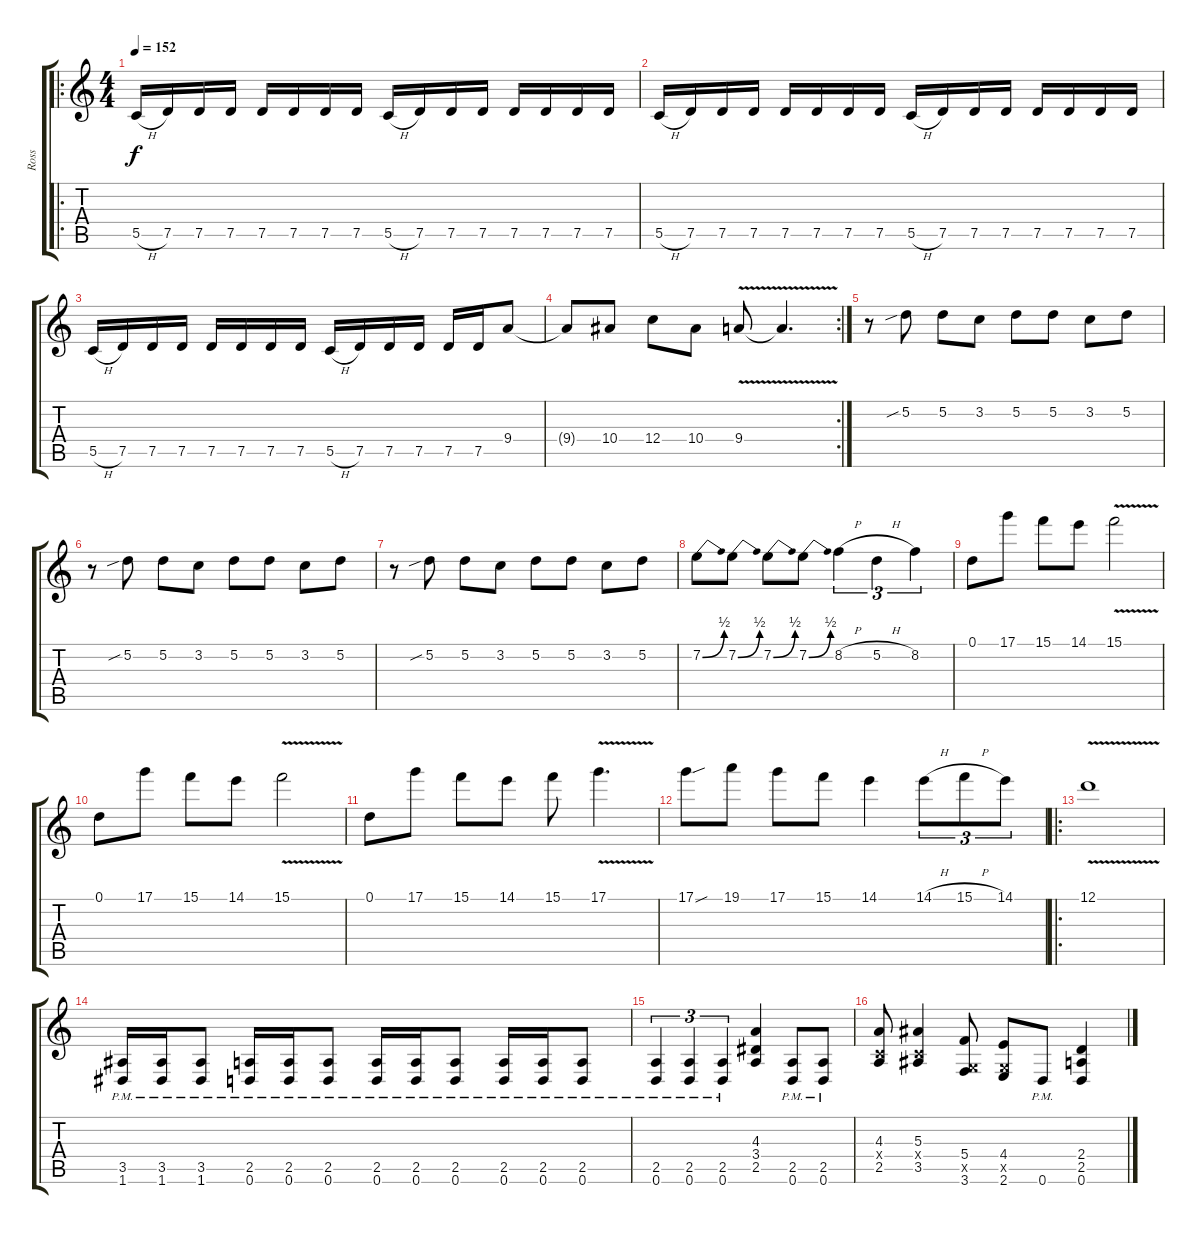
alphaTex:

\track ("Ross" "Ross") {instrument overdrivenguitar}
\staff {score tabs}
\tuning (D4 A3 F3 C3 G2 D2) {hide}
\ro
\ts (4 4)
\tempo 152
\clef g2
\ks c
5.5{h}.16{dy f} 7.5.16 7.5.16 7.5.16 7.5.16 7.5.16 7.5.16 7.5.16 5.5{h}.16 7.5.16 7.5.16 7.5.16 7.5.16 7.5.16 7.5.16 7.5.16 |
5.5{h}.16 7.5.16 7.5.16 7.5.16 7.5.16 7.5.16 7.5.16 7.5.16 5.5{h}.16 7.5.16 7.5.16 7.5.16 7.5.16 7.5.16 7.5.16 7.5.16 |
5.5{h}.16 7.5.16 7.5.16 7.5.16 7.5.16 7.5.16 7.5.16 7.5.16 5.5{h}.16 7.5.16 7.5.16 7.5.16 7.5.16 7.5.16 9.4.8 |
\rc 2
9.4{t}.8 10.4.8 12.4.8 10.4.8 9.4{v}.8 9.4{t}.4{d} |
r.8 5.2{sib}.8 5.2.8 3.2.8 5.2.8 5.2.8 3.2.8 5.2.8 |
r.8 5.2{sib}.8 5.2.8 3.2.8 5.2.8 5.2.8 3.2.8 5.2.8 |
r.8 5.2{sib}.8 5.2.8 3.2.8 5.2.8 5.2.8 3.2.8 5.2.8 |
7.2{be (bend 0 0 60 2)}.8 7.2{be (bend 0 0 60 2)}.8 7.2{be (bend 0 0 60 2)}.8 7.2{be (bend 0 0 60 2)}.8 8.2{h}.4{tu (3 2)} 5.2{h}.4{tu (3 2)} 8.2.4{tu (3 2)} |
0.1.8 17.1.8 15.1.8 14.1.8 15.1{v}.2 |
0.1.8 17.1.8 15.1.8 14.1.8 15.1{v}.2 |
0.1.8 17.1.8 15.1.8 14.1.8 15.1.8 17.1{v}.4{d} |
17.1{sou}.8 19.1.8 17.1.8 15.1.8 14.1.4 14.1{h}.8{tu (3 2)} 15.1{h}.8{tu (3 2)} 14.1.8{tu (3 2)} |
\ro
12.1{v}.1 |
(3.5 1.6{pm}).16 (3.5 1.6{pm}).16 (3.5 1.6{pm}).8 (2.5 0.6{pm}).16 (2.5 0.6{pm}).16 (2.5 0.6{pm}).8 (2.5 0.6{pm}).16 (2.5 0.6{pm}).16 (2.5 0.6{pm}).8 (2.5 0.6{pm}).16 (2.5 0.6{pm}).16 (2.5 0.6{pm}).8 |
(2.5 0.6{pm}).4{tu (3 2)} (2.5 0.6{pm}).4{tu (3 2)} (2.5 0.6{pm}).4{tu (3 2)} (4.3 3.4 2.5).4 (2.5 0.6{pm}).8 (2.5 0.6{pm}).8 |
(4.3 0.4{x} 2.5).8 (5.3 0.4{x} 3.5).4 (5.4 0.5{x} 3.6).8 (4.4 0.5{x} 2.6).8 0.6{pm}.8 (2.4 2.5 0.6).4
